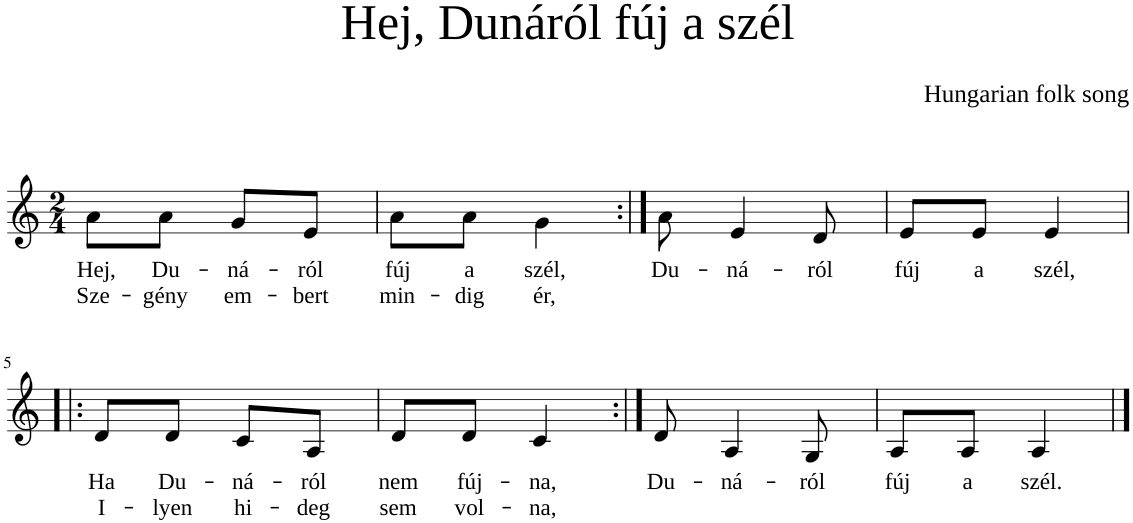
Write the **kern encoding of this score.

**kern	**text	**text
*part1	*part1	*part1
*staff1	*staff1	*staff1
*I"Piano	*	*
*I'Pno	*	*
*clefG2	*	*
*k[]	*	*
*M2/4	*	*
=1	=1	=1
!	!LO:LY:b	!LO:LY:b
8a\L	Hej,	Sze-
!	!LO:LY:b	!LO:LY:b
8a\J	Du-	-gény
!	!LO:LY:b	!LO:LY:b
8g/L	-ná-	em-
!	!LO:LY:b	!LO:LY:b
8e/J	ról	-bert
=2	=2	=2
!	!LO:LY:b	!LO:LY:b
8a\L	fúj	min-
!	!LO:LY:b	!LO:LY:b
8a\J	a	-dig
!	!LO:LY:b	!LO:LY:b
4g\	szél,	ér,
=3:|!	=3:|!	=3:|!
!	!LO:LY:b	!
8a\	Du-	.
!	!LO:LY:b	!
4e/	ná-	.
!	!LO:LY:b	!
8d/	-ról	.
=4	=4	=4
!	!LO:LY:b	!
8e/L	fúj	.
!	!LO:LY:b	!
8e/J	a	.
!	!LO:LY:b	!
4e/	szél,	.
!!LO:LB:g=z
=5!|:	=5!|:	=5!|:
!	!LO:LY:b	!LO:LY:b
8d/L	Ha	I-
!	!LO:LY:b	!LO:LY:b
8d/J	Du-	-lyen
!	!LO:LY:b	!LO:LY:b
8c/L	-ná-	hi-
!	!LO:LY:b	!LO:LY:b
8A/J	-ról	-deg
=6	=6	=6
!	!LO:LY:b	!LO:LY:b
8d/L	nem	sem
!	!LO:LY:b	!LO:LY:b
8d/J	fúj-	vol-
!	!LO:LY:b	!LO:LY:b
4c/	-na,	-na,
=7:|!	=7:|!	=7:|!
!	!LO:LY:b	!
8d/	Du-	.
!	!LO:LY:b	!
4A/	-ná-	.
!	!LO:LY:b	!
8G/	-ról	.
=8	=8	=8
!	!LO:LY:b	!
8A/L	fúj	.
!	!LO:LY:b	!
8A/J	a	.
!	!LO:LY:b	!
4A/	szél.	.
==	==	==
*-	*-	*-
